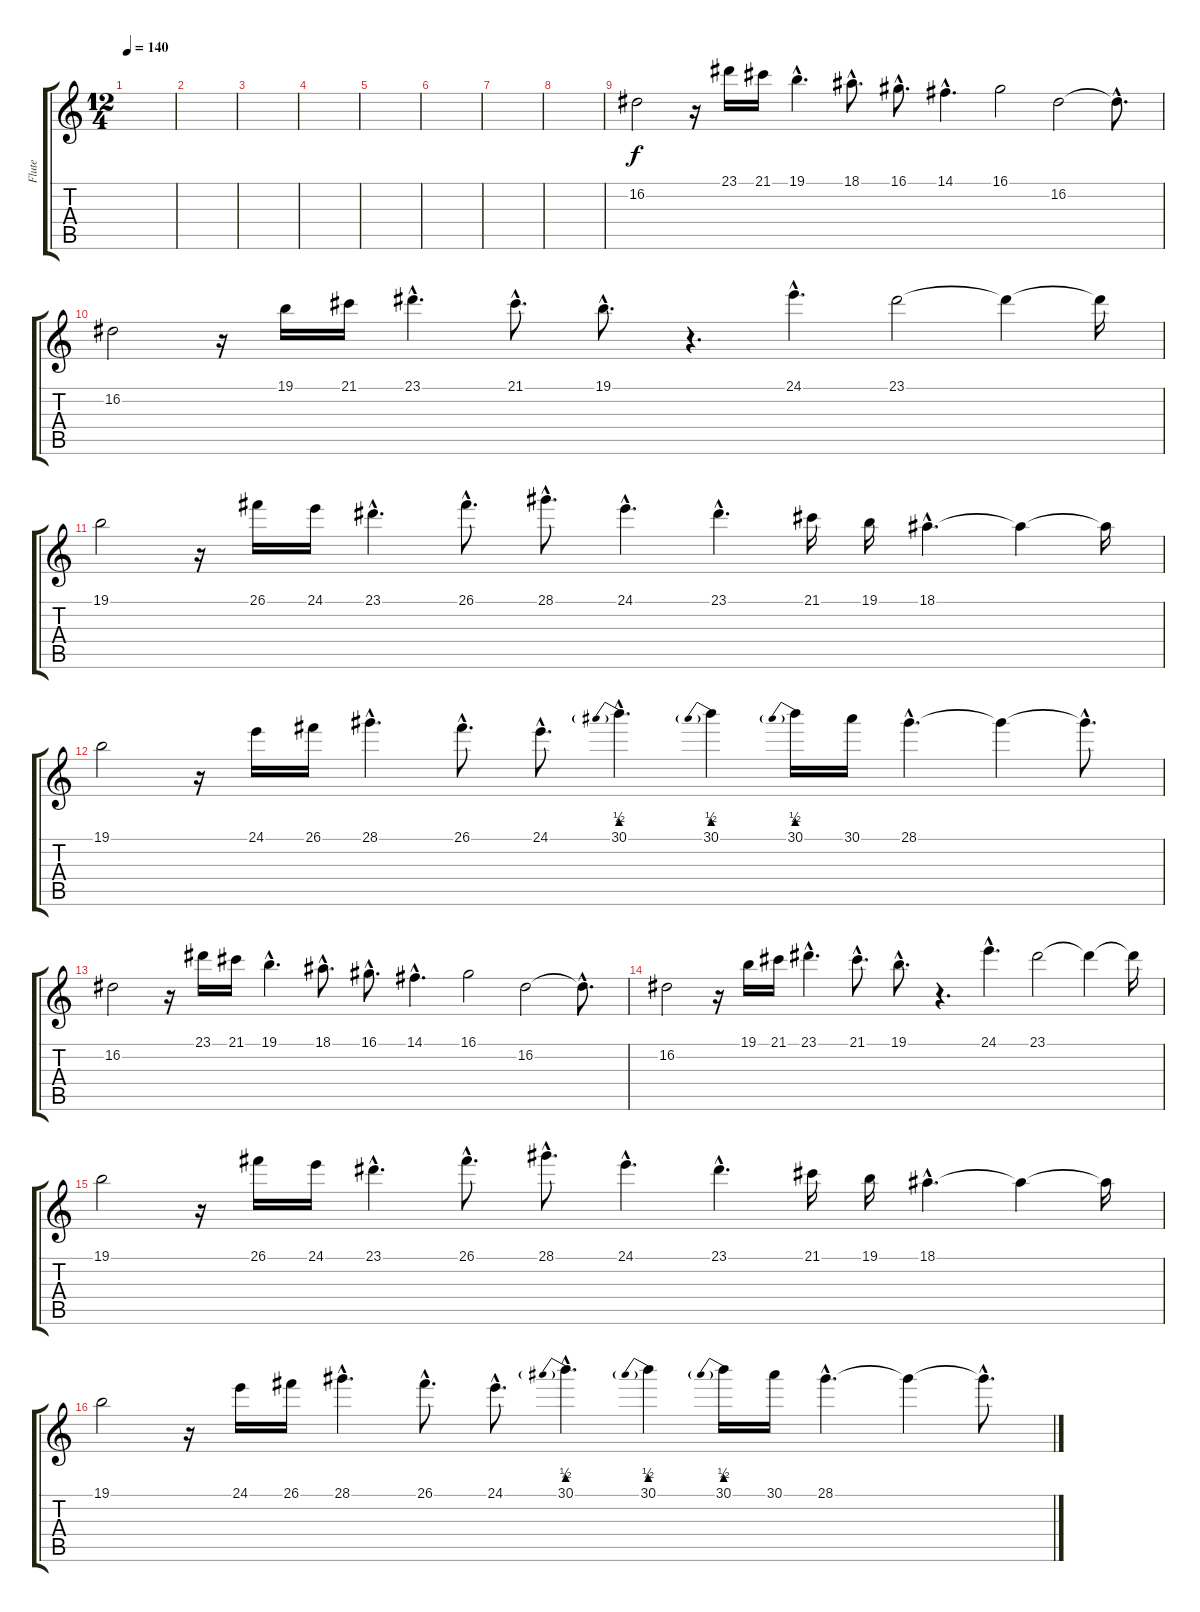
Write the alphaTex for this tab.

\track ("Flute" "Flute") {instrument flute}
\staff {score tabs}
\tuning (E4 B3 G3 D3 A2 E2) {hide}
\ts (12 4)
\tempo 140
\clef g2
\ks c
|
|
|
|
|
|
|
|
16.2.2 r.16 23.1.16 21.1.16 19.1{hac}.4{d} 18.1{hac}.8{d} 16.1{hac}.8{d} 14.1{hac}.4{d} 16.1.2 16.2.2 16.2{hac t}.8{d} |
16.2.2 r.16 19.1.16 21.1.16 23.1{hac}.4{d} 21.1{hac}.8{d} 19.1{hac}.8{d} r.4{d} 24.1{hac}.4{d} 23.1.2 23.1{t}.4 23.1{t}.16 |
19.1.2 r.16 26.1.16 24.1.16 23.1{hac}.4{d} 26.1{hac}.8{d} 28.1{hac}.8{d} 24.1{hac}.4{d} 23.1{hac}.4{d} 21.1.16 19.1.16 18.1{hac}.4{d} 18.1{t}.4 18.1{t}.16 |
19.1.2 r.16 24.1.16 26.1.16 28.1{hac}.4{d} 26.1{hac}.8{d} 24.1{hac}.8{d} 30.1{be (prebend 0 2 60 2) hac}.4{d} 30.1{be (prebend 0 2 60 2)}.4 30.1{be (prebend 0 2 60 2)}.16 30.1.16 28.1{hac}.4{d} 28.1{t}.4 28.1{hac t}.8{d} |
16.2.2 r.16 23.1.16 21.1.16 19.1{hac}.4{d} 18.1{hac}.8{d} 16.1{hac}.8{d} 14.1{hac}.4{d} 16.1.2 16.2.2 16.2{hac t}.8{d} |
16.2.2 r.16 19.1.16 21.1.16 23.1{hac}.4{d} 21.1{hac}.8{d} 19.1{hac}.8{d} r.4{d} 24.1{hac}.4{d} 23.1.2 23.1{t}.4 23.1{t}.16 |
19.1.2 r.16 26.1.16 24.1.16 23.1{hac}.4{d} 26.1{hac}.8{d} 28.1{hac}.8{d} 24.1{hac}.4{d} 23.1{hac}.4{d} 21.1.16 19.1.16 18.1{hac}.4{d} 18.1{t}.4 18.1{t}.16 |
19.1.2 r.16 24.1.16 26.1.16 28.1{hac}.4{d} 26.1{hac}.8{d} 24.1{hac}.8{d} 30.1{be (prebend 0 2 60 2) hac}.4{d} 30.1{be (prebend 0 2 60 2)}.4 30.1{be (prebend 0 2 60 2)}.16 30.1.16 28.1{hac}.4{d} 28.1{t}.4 28.1{hac t}.8{d}
